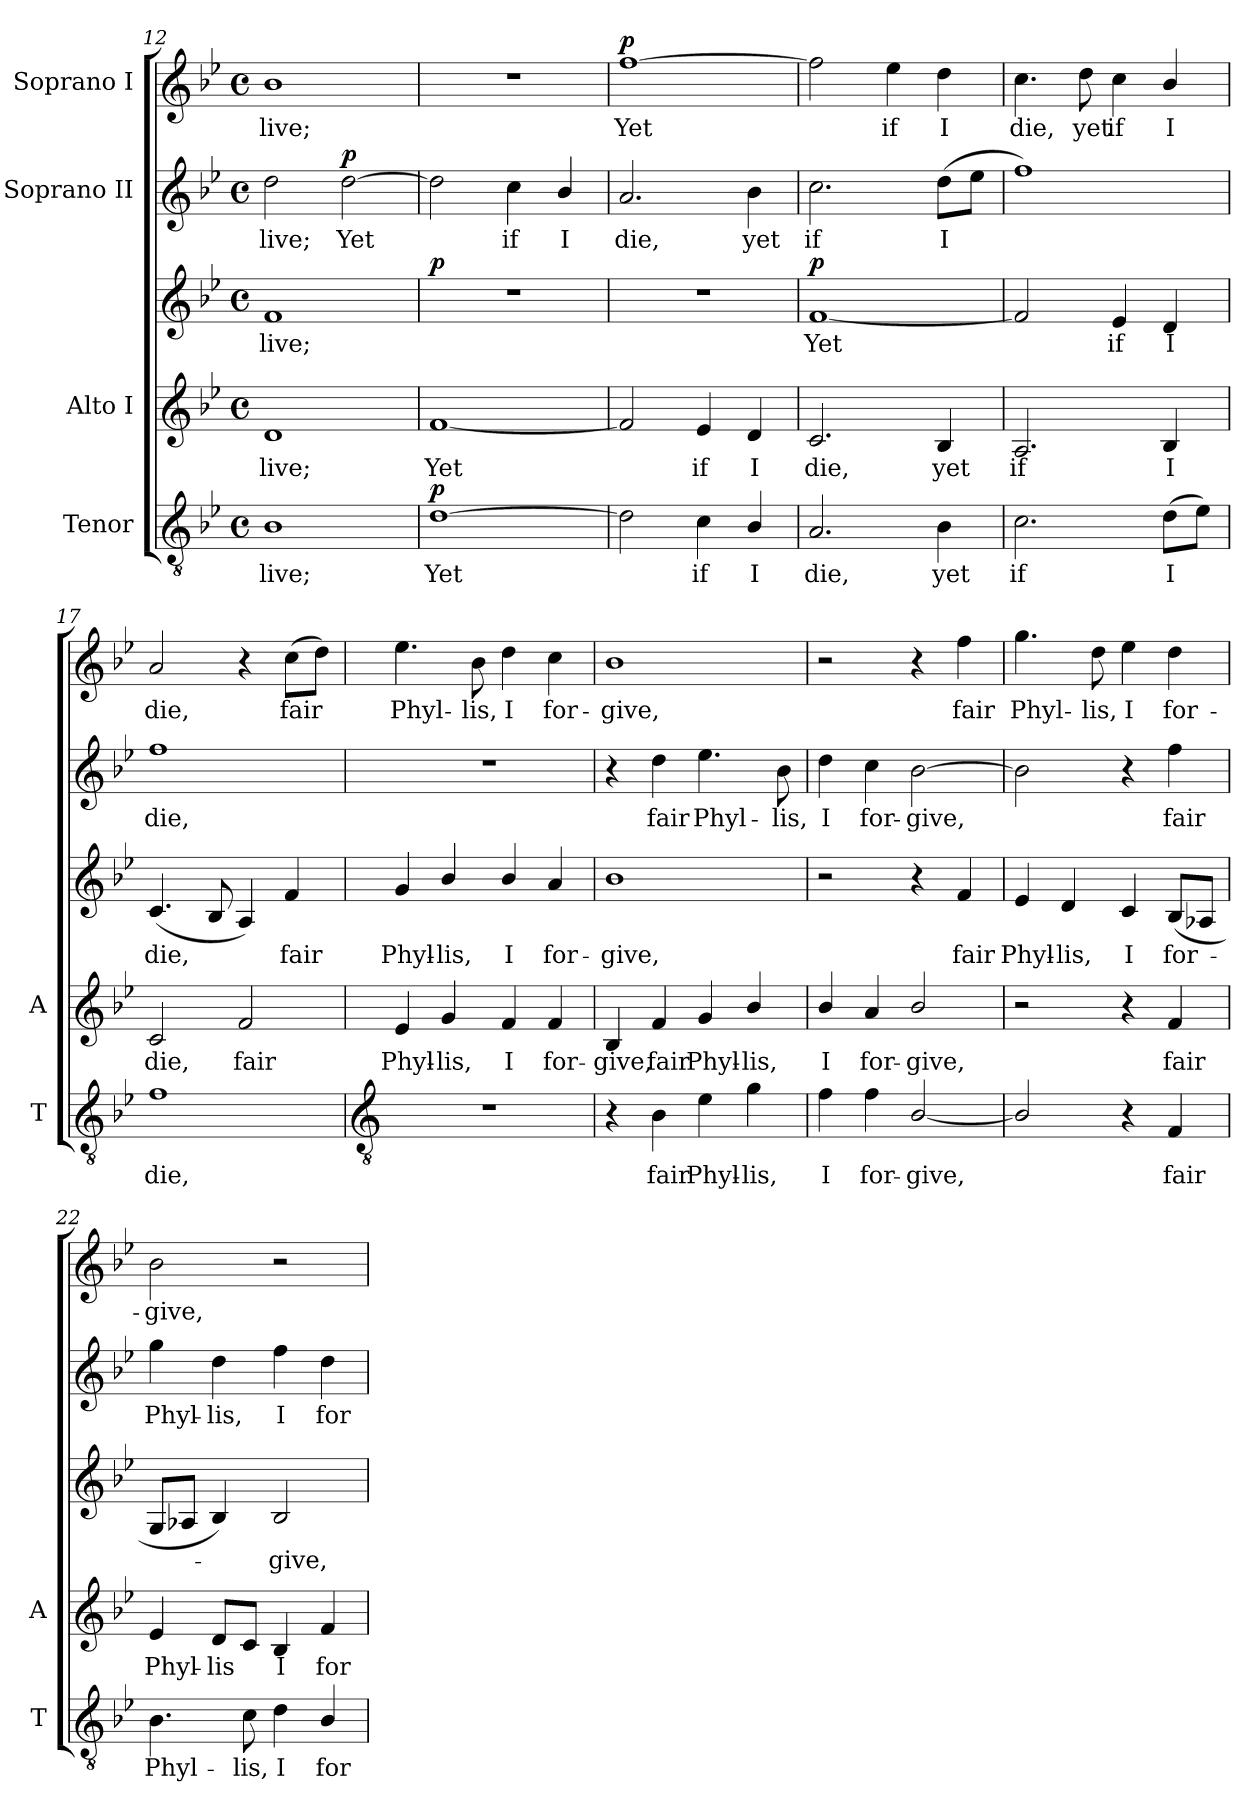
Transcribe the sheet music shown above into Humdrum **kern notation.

**kern	**text	**dynam	**kern	**text	**kern	**text	**dynam	**kern	**text	**dynam	**kern	**text	**dynam
*part4	*part4	*part4	*part3	*part3	*part3	*part3	*part3	*part2	*part2	*part2	*part1	*part1	*part1
*staff5	*staff5	*staff5	*staff4	*staff4	*staff3	*staff3	*staff3/4	*staff2	*staff2	*staff2	*staff1	*staff1	*staff1
*I"Tenor	*	*	*I"Alto I	*	*	*	*	*I"Soprano II	*	*	*I"Soprano I	*	*
*I'T	*	*	*I'A	*	*	*	*	*	*	*	*	*	*
!!LO:LB:g=z
*clefGv2	*	*	*clefG2	*	*clefG2	*	*	*clefG2	*	*	*clefG2	*	*
*k[b-e-]	*	*	*k[b-e-]	*	*k[b-e-]	*	*	*k[b-e-]	*	*	*k[b-e-]	*	*
*B-:	*	*	*B-:	*	*B-:	*	*	*B-:	*	*	*B-:	*	*
*M4/4	*	*	*M4/4	*	*M4/4	*	*	*M4/4	*	*	*M4/4	*	*
*met(c)	*	*	*met(c)	*	*met(c)	*	*	*met(c)	*	*	*met(c)	*	*
=12	=12	=12	=12	=12	=12	=12	=12	=12	=12	=12	=12	=12	=12
!	!LO:LY:b	!	!	!LO:LY:b	!	!LO:LY:b	!	!	!LO:LY:b	!	!	!LO:LY:b	!
1B-	live;	.	1d	live;	1f	live;	.	2dd	live;	.	1b-	live;	.
!	!	!	!	!	!	!	!	!	!LO:LY:b	!LO:DY:b	!	!	!
.	.	.	.	.	.	.	.	[2dd	Yet	p	.	.	.
=13	=13	=13	=13	=13	=13	=13	=13	=13	=13	=13	=13	=13	=13
!	!LO:LY:b	!LO:DY:b	!	!LO:LY:b	!	!	!LO:DY:b=2	!	!	!	!	!	!
[1d	Yet	p	[1f	Yet	1r	.	p	2dd]	.	.	1r	.	.
!	!	!	!	!	!	!	!	!	!LO:LY:b	!	!	!	!
.	.	.	.	.	.	.	.	4cc	if	.	.	.	.
!	!	!	!	!	!	!	!	!	!LO:LY:b	!	!	!	!
.	.	.	.	.	.	.	.	4b-/	I	.	.	.	.
=14	=14	=14	=14	=14	=14	=14	=14	=14	=14	=14	=14	=14	=14
!	!	!	!	!	!	!	!	!	!LO:LY:b	!	!	!LO:LY:b	!LO:DY:b
2d]	.	.	2f]	.	1r	.	.	2.a	die,	.	[1ff	Yet	p
!	!LO:LY:b	!	!	!LO:LY:b	!	!	!	!	!	!	!	!	!
4c	if	.	4e-	if	.	.	.	.	.	.	.	.	.
!	!LO:LY:b	!	!	!LO:LY:b	!	!	!	!	!LO:LY:b	!	!	!	!
4B-/	I	.	4d	I	.	.	.	4b-	yet	.	.	.	.
=15	=15	=15	=15	=15	=15	=15	=15	=15	=15	=15	=15	=15	=15
!	!LO:LY:b	!	!	!LO:LY:b	!	!LO:LY:b	!LO:DY:b	!	!LO:LY:b	!	!	!	!
2.A	die,	.	2.c	die,	[1f	Yet	p	2.cc	if	.	2ff]	.	.
!	!	!	!	!	!	!	!	!	!	!	!	!LO:LY:b	!
.	.	.	.	.	.	.	.	.	.	.	4ee-	if	.
!	!LO:LY:b	!	!	!LO:LY:b	!	!	!	!	!LO:LY:b	!	!	!LO:LY:b	!
4B-	yet	.	4B-	yet	.	.	.	(>8ddL	I	.	4dd	I	.
.	.	.	.	.	.	.	.	8ee-J	.	.	.	.	.
=16	=16	=16	=16	=16	=16	=16	=16	=16	=16	=16	=16	=16	=16
!	!LO:LY:b	!	!	!LO:LY:b	!	!	!	!	!	!	!	!LO:LY:b	!
2.c	if	.	2.A	if	2f]	.	.	1ff)	.	.	4.cc	die,	.
!	!	!	!	!	!	!	!	!	!	!	!	!LO:LY:b	!
.	.	.	.	.	.	.	.	.	.	.	8dd	yet	.
!	!	!	!	!	!	!LO:LY:b	!	!	!	!	!	!LO:LY:b	!
.	.	.	.	.	4e-	if	.	.	.	.	4cc	if	.
!	!LO:LY:b	!	!	!LO:LY:b	!	!LO:LY:b	!	!	!	!	!	!LO:LY:b	!
(>8dL	I	.	4B-	I	4d	I	.	.	.	.	4b-/	I	.
8e-J)	.	.	.	.	.	.	.	.	.	.	.	.	.
=17	=17	=17	=17	=17	=17	=17	=17	=17	=17	=17	=17	=17	=17
!	!LO:LY:b	!	!	!LO:LY:b	!	!LO:LY:b	!	!	!LO:LY:b	!	!	!LO:LY:b	!
1f	die,	.	2c	die,	(<4.c	die,	.	1ff	die,	.	2a	die,	.
.	.	.	.	.	8B-	.	.	.	.	.	.	.	.
!	!	!	!	!LO:LY:b	!	!	!	!	!	!	!	!	!
.	.	.	2f	fair	4A)	.	.	.	.	.	4r	.	.
!	!	!	!	!	!	!LO:LY:b	!	!	!	!	!	!LO:LY:b	!
.	.	.	.	.	4f	fair	.	.	.	.	(>8ccL	fair	.
.	.	.	.	.	.	.	.	.	.	.	8ddJ)	.	.
!!LO:LB:g=z
=18	=18	=18	=18	=18	=18	=18	=18	=18	=18	=18	=18	=18	=18
*clefGv2	*	*	*	*	*	*	*	*	*	*	*	*	*
!	!	!	!	!LO:LY:b	!	!LO:LY:b	!	!	!	!	!	!LO:LY:b	!
1r	.	.	4e-	-Phyl-	4g	Phyl-	.	1r	.	.	4.ee-	Phyl-	.
!	!	!	!	!LO:LY:b	!	!LO:LY:b	!	!	!	!	!	!	!
.	.	.	4g	-lis,	4b-/	-lis,	.	.	.	.	.	.	.
!	!	!	!	!	!	!	!	!	!	!	!	!LO:LY:b	!
.	.	.	.	.	.	.	.	.	.	.	8b-	-lis,	.
!	!	!	!	!LO:LY:b	!	!LO:LY:b	!	!	!	!	!	!LO:LY:b	!
.	.	.	4f	I	4b-/	I	.	.	.	.	4dd	I	.
!	!	!	!	!LO:LY:b	!	!LO:LY:b	!	!	!	!	!	!LO:LY:b	!
.	.	.	4f	for-	4a	for-	.	.	.	.	4cc	for-	.
=19	=19	=19	=19	=19	=19	=19	=19	=19	=19	=19	=19	=19	=19
!	!	!	!	!LO:LY:b	!	!LO:LY:b	!	!	!	!	!	!LO:LY:b	!
4r	.	.	4B-	give,	1b-	-give,	.	4r	.	.	1b-	-give,	.
!	!LO:LY:b	!	!	!LO:LY:b	!	!	!	!	!LO:LY:b	!	!	!	!
4B-	fair	.	4f	fair	.	.	.	4dd	fair	.	.	.	.
!	!LO:LY:b	!	!	!LO:LY:b	!	!	!	!	!LO:LY:b	!	!	!	!
4e-	Phyl-	.	4g	Phyl-	.	.	.	4.ee-	Phyl-	.	.	.	.
!	!LO:LY:b	!	!	!LO:LY:b	!	!	!	!	!	!	!	!	!
4g	-lis,	.	4b-/	-lis,	.	.	.	.	.	.	.	.	.
!	!	!	!	!	!	!	!	!	!LO:LY:b	!	!	!	!
.	.	.	.	.	.	.	.	8b-	-lis,	.	.	.	.
=20	=20	=20	=20	=20	=20	=20	=20	=20	=20	=20	=20	=20	=20
!	!LO:LY:b	!	!	!LO:LY:b	!	!	!	!	!LO:LY:b	!	!	!	!
4f	I	.	4b-/	I	2r	.	.	4dd	I	.	2r	.	.
!	!LO:LY:b	!	!	!LO:LY:b	!	!	!	!	!LO:LY:b	!	!	!	!
4f	for-	.	4a	for-	.	.	.	4cc	for-	.	.	.	.
!	!LO:LY:b	!	!	!LO:LY:b	!	!	!	!	!LO:LY:b	!	!	!	!
[2B-/	-give,	.	2b-/	-give,	4r	.	.	[2b-	-give,	.	4r	.	.
!	!	!	!	!	!	!LO:LY:b	!	!	!	!	!	!LO:LY:b	!
.	.	.	.	.	4f	fair	.	.	.	.	4ff	fair	.
=21	=21	=21	=21	=21	=21	=21	=21	=21	=21	=21	=21	=21	=21
!	!	!	!	!	!	!LO:LY:b	!	!	!	!	!	!LO:LY:b	!
2B-/]	.	.	2r	.	4e-	Phyl-	.	2b-]	.	.	4.gg	Phyl-	.
!	!	!	!	!	!	!LO:LY:b	!	!	!	!	!	!	!
.	.	.	.	.	4d	-lis,	.	.	.	.	.	.	.
!	!	!	!	!	!	!	!	!	!	!	!	!LO:LY:b	!
.	.	.	.	.	.	.	.	.	.	.	8dd	-lis,	.
!	!	!	!	!	!	!LO:LY:b	!	!	!	!	!	!LO:LY:b	!
4r	.	.	4r	.	4c	I	.	4r	.	.	4ee-	I	.
!	!LO:LY:b	!	!	!LO:LY:b	!	!LO:LY:b	!	!	!LO:LY:b	!	!	!LO:LY:b	!
4F	fair	.	4f	fair	(<8B-L	for-	.	4ff	fair	.	4dd	for-	.
.	.	.	.	.	8A-XJ	.	.	.	.	.	.	.	.
=22	=22	=22	=22	=22	=22	=22	=22	=22	=22	=22	=22	=22	=22
!	!LO:LY:b	!	!	!LO:LY:b	!	!	!	!	!LO:LY:b	!	!	!LO:LY:b	!
4.B-	Phyl-	.	4e-	Phyl-	8GL	.	.	4gg	Phyl-	.	2b-	-give,	.
.	.	.	.	.	8A-XJ	.	.	.	.	.	.	.	.
!	!	!	!	!LO:LY:b	!	!	!	!	!LO:LY:b	!	!	!	!
.	.	.	8dL	-lis	4B-)	.	.	4dd	-lis,	.	.	.	.
!	!LO:LY:b	!	!	!	!	!	!	!	!	!	!	!	!
8c	-lis,	.	8cJ	.	.	.	.	.	.	.	.	.	.
!	!LO:LY:b	!	!	!LO:LY:b	!	!LO:LY:b	!	!	!LO:LY:b	!	!	!	!
4d	I	.	4B-	I	2B-	give,	.	4ff	I	.	2r	.	.
!	!LO:LY:b	!	!	!LO:LY:b	!	!	!	!	!LO:LY:b	!	!	!	!
4B-/	for-	.	4f	for-	.	.	.	4dd	for-	.	.	.	.
=	=	=	=	=	=	=	=	=	=	=	=	=	=
*-	*-	*-	*-	*-	*-	*-	*-	*-	*-	*-	*-	*-	*-
